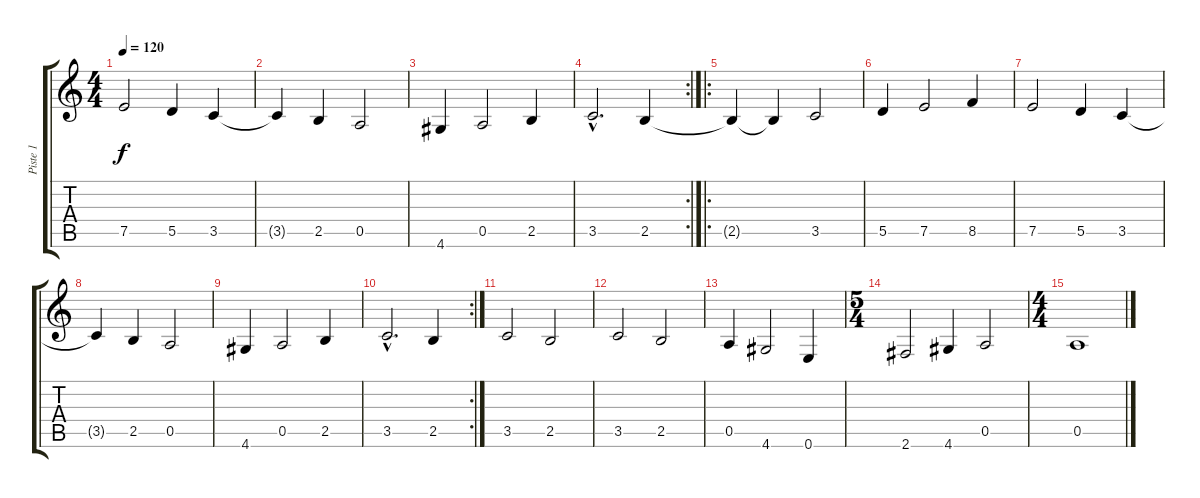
\track ("Piste 1" "Piste 1") {instrument distortionguitar}
\staff {score tabs}
\tuning (E4 B3 G3 D3 A2 E2) {hide}
\ts (4 4)
\tempo 120
\clef g2
\ks c
7.5.2{dy f} 5.5.4 3.5.4 |
3.5{t}.4 2.5.4 0.5.2 |
4.6.4 0.5.2 2.5.4 |
\rc 2
3.5{hac}.2{d} 2.5.4 |
\ro
2.5{t}.4 2.5{t}.4 3.5.2 |
5.5.4 7.5.2 8.5.4 |
7.5.2 5.5.4 3.5.4 |
3.5{t}.4 2.5.4 0.5.2 |
4.6.4 0.5.2 2.5.4 |
\rc 2
3.5{hac}.2{d} 2.5.4 |
3.5.2 2.5.2 |
3.5.2 2.5.2 |
0.5.4 4.6.2 0.6.4 |
\ts (5 4)
2.6.2 4.6.4 0.5.2 |
\ts (4 4)
0.5.1
